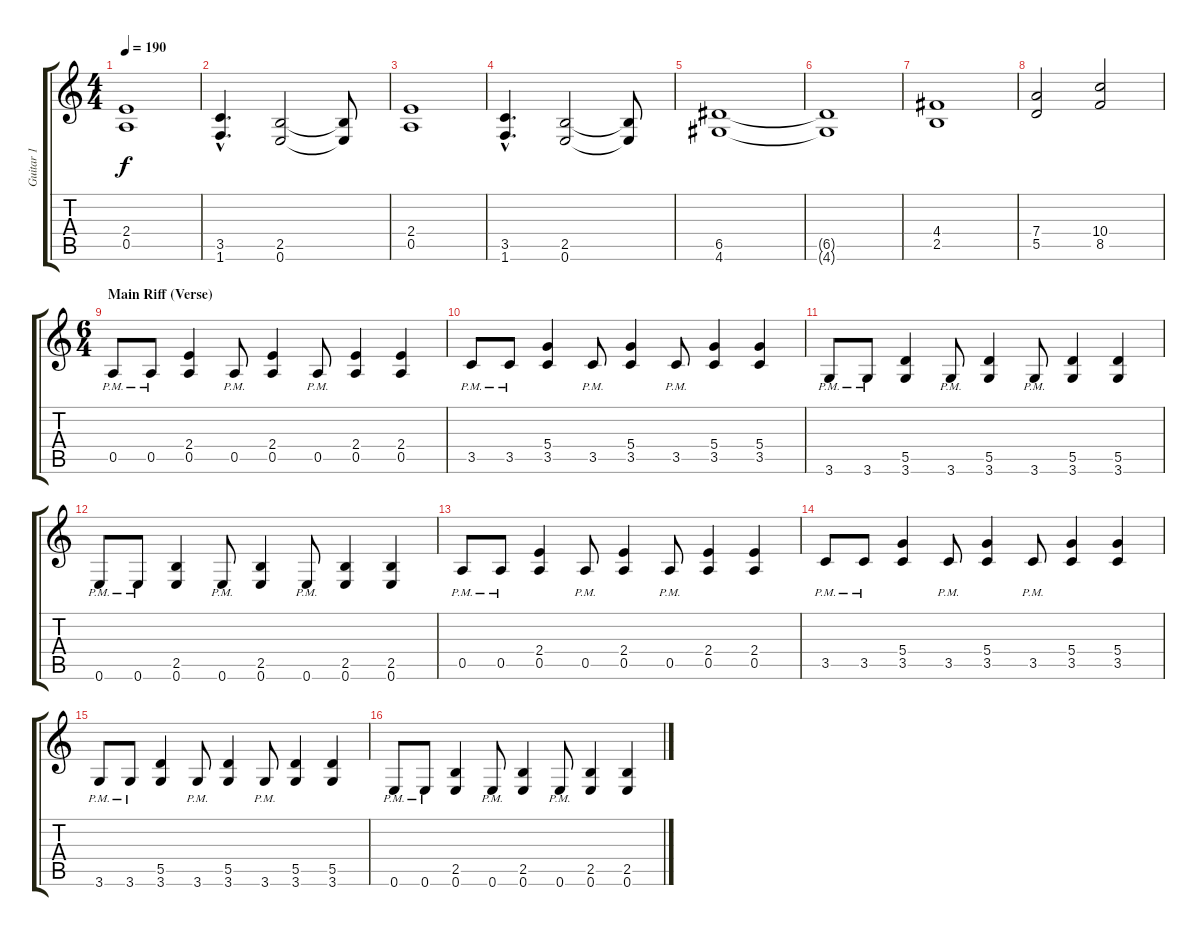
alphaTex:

\track ("Guitar 1" "Guitar 1") {instrument distortionguitar}
\staff {score tabs}
\tuning (E4 B3 G3 D3 A2 E2) {hide}
\ts (4 4)
\tempo 190
\clef g2
\ks c
(2.4 0.5).1{dy f} |
(3.5{hac} 1.6{hac}).4{d} (2.5 0.6).2 (2.5{t} 0.6{t}).8 |
(2.4 0.5).1 |
(3.5{hac} 1.6{hac}).4{d} (2.5 0.6).2 (2.5{t} 0.6{t}).8 |
(6.5 4.6).1 |
(6.5{t} 4.6{t}).1 |
(4.4 2.5).1 |
(7.4 5.5).2 (10.4 8.5).2 |
\ts (6 4)
\section ("" "Main Riff (Verse)")
0.5{pm}.8 0.5{pm}.8 (2.4 0.5).4 0.5{pm}.8 (2.4 0.5).4 0.5{pm}.8 (2.4 0.5).4 (2.4 0.5).4 |
3.5{pm}.8 3.5{pm}.8 (5.4 3.5).4 3.5{pm}.8 (5.4 3.5).4 3.5{pm}.8 (5.4 3.5).4 (5.4 3.5).4 |
3.6{pm}.8 3.6{pm}.8 (5.5 3.6).4 3.6{pm}.8 (5.5 3.6).4 3.6{pm}.8 (5.5 3.6).4 (5.5 3.6).4 |
0.6{pm}.8 0.6{pm}.8 (2.5 0.6).4 0.6{pm}.8 (2.5 0.6).4 0.6{pm}.8 (2.5 0.6).4 (2.5 0.6).4 |
0.5{pm}.8 0.5{pm}.8 (2.4 0.5).4 0.5{pm}.8 (2.4 0.5).4 0.5{pm}.8 (2.4 0.5).4 (2.4 0.5).4 |
3.5{pm}.8 3.5{pm}.8 (5.4 3.5).4 3.5{pm}.8 (5.4 3.5).4 3.5{pm}.8 (5.4 3.5).4 (5.4 3.5).4 |
3.6{pm}.8 3.6{pm}.8 (5.5 3.6).4 3.6{pm}.8 (5.5 3.6).4 3.6{pm}.8 (5.5 3.6).4 (5.5 3.6).4 |
0.6{pm}.8 0.6{pm}.8 (2.5 0.6).4 0.6{pm}.8 (2.5 0.6).4 0.6{pm}.8 (2.5 0.6).4 (2.5 0.6).4
